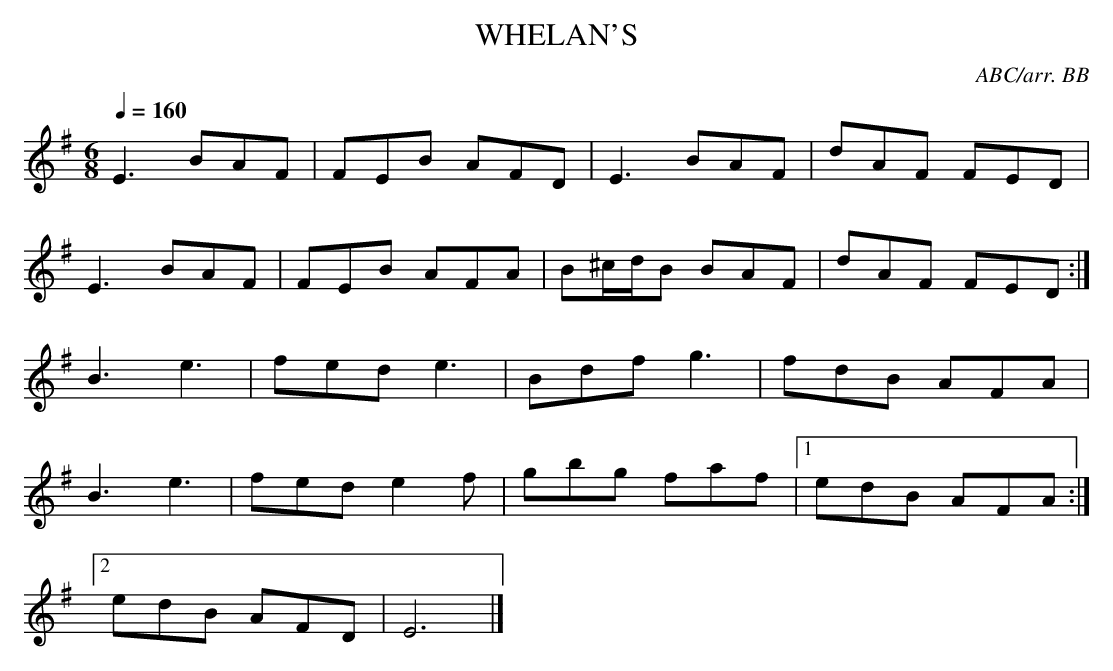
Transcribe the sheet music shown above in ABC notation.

X:1
T:WHELAN'S
C:ABC/arr. BB
M:6/8
Q:1/4=160
K:Em
E3 BAF|FEB AFD|E3 BAF|dAF FED|
E3 BAF|FEB AFA|B^c/d/B BAF|dAF FED:|
B3 e3|fed e3|Bdf g3|fdB AFA|
B3 e3|fed e2f|gbg faf|1 edB AFA:|
[2 edB AFD|E6|]
